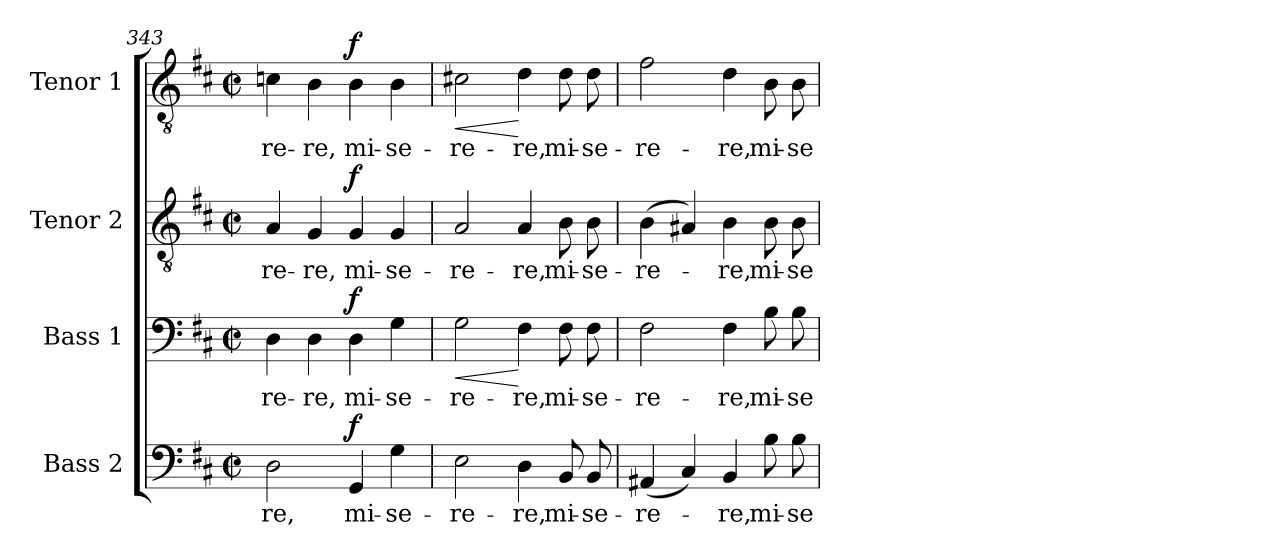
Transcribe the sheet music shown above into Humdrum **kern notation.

**kern	**text	**dynam	**kern	**text	**dynam	**kern	**text	**dynam	**kern	**text	**dynam
*part4	*part4	*part4	*part3	*part3	*part3	*part2	*part2	*part2	*part1	*part1	*part1
*staff4	*staff4	*staff4	*staff3	*staff3	*staff3	*staff2	*staff2	*staff2	*staff1	*staff1	*staff1
*I"Bass 2	*	*	*I"Bass 1	*	*	*I"Tenor 2	*	*	*I"Tenor 1	*	*
*I'B. 2	*	*	*I'B. 1	*	*	*I'T. 2	*	*	*I'T. 1	*	*
!!LO:LB:g=z
*clefF4	*	*	*clefF4	*	*	*clefGv2	*	*	*clefGv2	*	*
*k[f#c#]	*	*	*k[f#c#]	*	*	*k[f#c#]	*	*	*k[f#c#]	*	*
*D:	*	*	*D:	*	*	*D:	*	*	*D:	*	*
*M2/2	*	*	*M2/2	*	*	*M2/2	*	*	*M2/2	*	*
*met(c|)	*	*	*met(c|)	*	*	*met(c|)	*	*	*met(c|)	*	*
=343	=343	=343	=343	=343	=343	=343	=343	=343	=343	=343	=343
!	!LO:LY:b	!	!	!LO:LY:b	!	!	!LO:LY:b	!	!	!LO:LY:b	!
2D\	-re,	.	4D\	-re-	.	4A/	-re-	.	4cn\	-re-	.
!	!	!	!	!LO:LY:b	!	!	!LO:LY:b	!	!	!LO:LY:b	!
.	.	.	4D\	-re,	.	4G/	-re,	.	4B\	-re,	.
!	!LO:LY:b	!LO:DY:a	!	!LO:LY:b	!LO:DY:a	!	!LO:LY:b	!LO:DY:a	!	!LO:LY:b	!LO:DY:a
4GG/	mi-	f	4D\	mi-	f	4G/	mi-	f	4B\	mi-	f
!	!LO:LY:b	!	!	!LO:LY:b	!	!	!LO:LY:b	!	!	!LO:LY:b	!
4G\	-se-	.	4G\	-se-	.	4G/	-se-	.	4B\	-se-	.
=344	=344	=344	=344	=344	=344	=344	=344	=344	=344	=344	=344
!	!LO:LY:b	!	!	!LO:LY:b	!LO:HP:b	!	!LO:LY:b	!	!	!LO:LY:b	!LO:HP:b
2E\	-re-	.	2G\	-re-	<	2A/	-re-	.	2c#X\	-re-	<
!	!LO:LY:b	!	!	!LO:LY:b	!	!	!LO:LY:b	!	!	!LO:LY:b	!
4D\	-re,	.	4F#\	-re,	[	4A/	-re,	.	4d\	-re,	[
!	!LO:LY:b	!	!	!LO:LY:b	!	!	!LO:LY:b	!	!	!LO:LY:b	!
8BB/	mi-	.	8F#\	mi-	.	8B\	mi-	.	8d\	mi-	.
!	!LO:LY:b	!	!	!LO:LY:b	!	!	!LO:LY:b	!	!	!LO:LY:b	!
8BB/	-se-	.	8F#\	-se-	.	8B\	-se-	.	8d\	-se-	.
=345	=345	=345	=345	=345	=345	=345	=345	=345	=345	=345	=345
!	!LO:LY:b	!	!	!LO:LY:b	!	!	!LO:LY:b	!	!	!LO:LY:b	!
(<4AA#X/	-re-	.	2F#\	-re-	.	(>4B\	-re-	.	2f#\	-re-	.
4C#/)	.	.	.	.	.	4A#X/)	.	.	.	.	.
!	!LO:LY:b	!	!	!LO:LY:b	!	!	!LO:LY:b	!	!	!LO:LY:b	!
4BB/	-re,	.	4F#\	-re,	.	4B\	-re,	.	4d\	-re,	.
!	!LO:LY:b	!	!	!LO:LY:b	!	!	!LO:LY:b	!	!	!LO:LY:b	!
8B\	mi-	.	8B\	mi-	.	8B\	mi-	.	8B\	mi-	.
!	!LO:LY:b	!	!	!LO:LY:b	!	!	!LO:LY:b	!	!	!LO:LY:b	!
8B\	-se-	.	8B\	-se-	.	8B\	-se-	.	8B\	-se-	.
=	=	=	=	=	=	=	=	=	=	=	=
*-	*-	*-	*-	*-	*-	*-	*-	*-	*-	*-	*-
